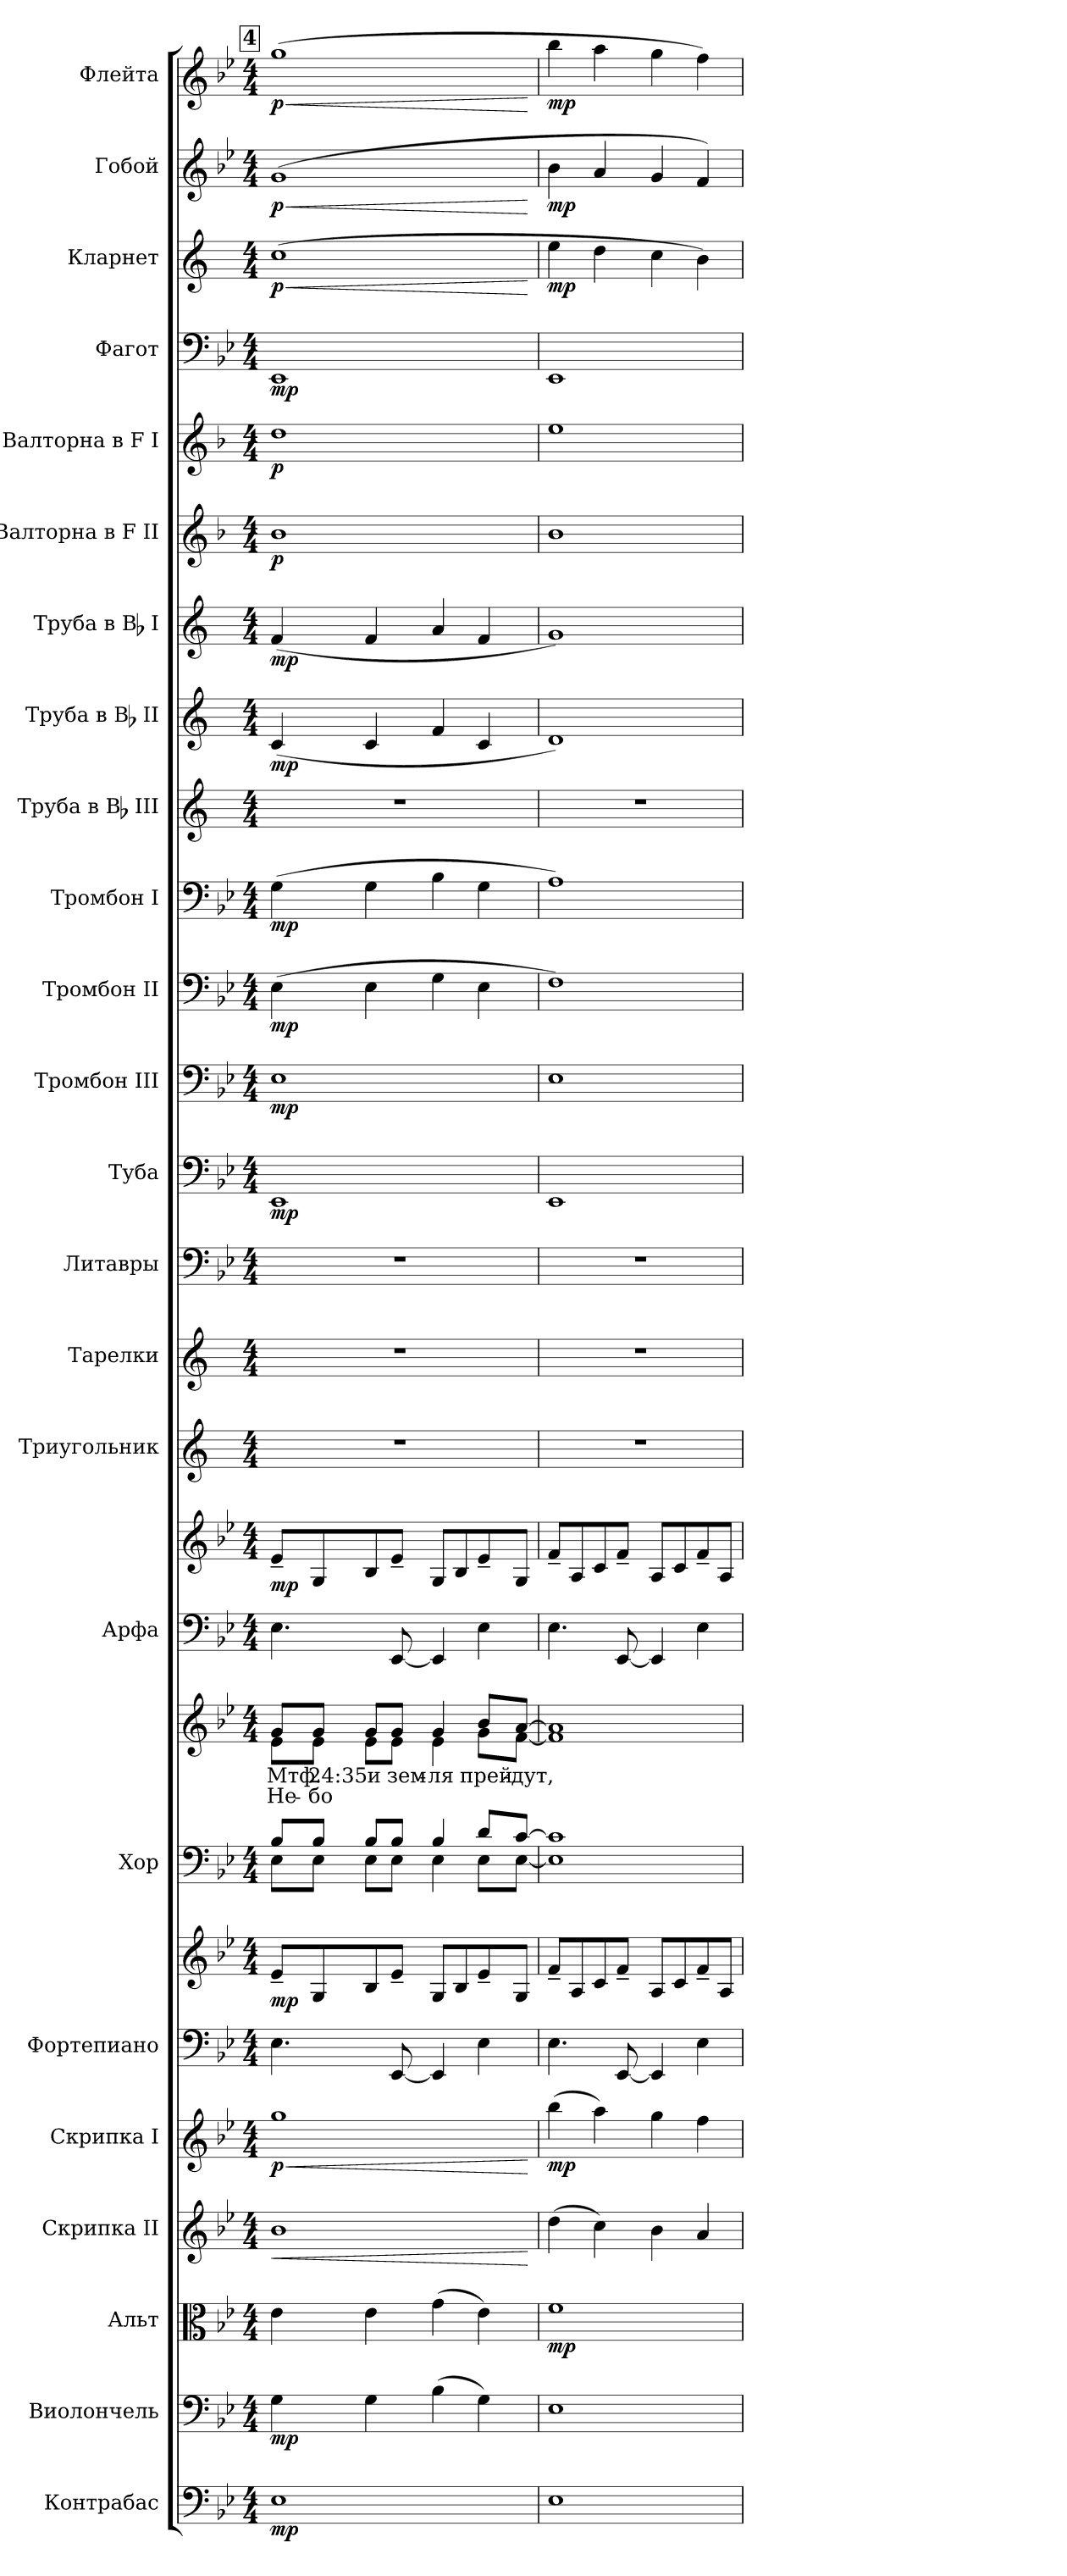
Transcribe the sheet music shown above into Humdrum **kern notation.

**kern	**dynam	**kern	**dynam	**kern	**dynam	**kern	**dynam	**kern	**dynam	**kern	**kern	**dynam	**kern	**kern	**text	**text	**dynam	**kern	**kern	**dynam	**kern	**kern	**kern	**kern	**dynam	**kern	**dynam	**kern	**dynam	**kern	**dynam	**kern	**kern	**dynam	**kern	**dynam	**kern	**dynam	**kern	**dynam	**kern	**dynam	**kern	**dynam	**kern	**dynam	**kern	**dynam
*part24	*part24	*part23	*part23	*part22	*part22	*part21	*part21	*part20	*part20	*part19	*part19	*part19	*part18	*part18	*part18	*part18	*part18	*part17	*part17	*part17	*part16	*part15	*part14	*part13	*part13	*part12	*part12	*part11	*part11	*part10	*part10	*part9	*part8	*part8	*part7	*part7	*part6	*part6	*part5	*part5	*part4	*part4	*part3	*part3	*part2	*part2	*part1	*part1
*staff27	*staff27	*staff26	*staff26	*staff25	*staff25	*staff24	*staff24	*staff23	*staff23	*staff22	*staff21	*staff21/22	*staff20	*staff19	*staff19	*staff19	*staff19/20	*staff18	*staff17	*staff17/18	*staff16	*staff15	*staff14	*staff13	*staff13	*staff12	*staff12	*staff11	*staff11	*staff10	*staff10	*staff9	*staff8	*staff8	*staff7	*staff7	*staff6	*staff6	*staff5	*staff5	*staff4	*staff4	*staff3	*staff3	*staff2	*staff2	*staff1	*staff1
*I"Контрабас	*	*I"Виолончель	*	*I"Альт	*	*I"Скрипка II	*	*I"Скрипка I	*	*I"Фортепиано	*	*	*I"Хор	*	*	*	*	*I"Арфа	*	*	*I"Триугольник	*I"Тарелки	*I"Литавры	*I"Туба	*	*I"Тромбон III	*	*I"Тромбон II	*	*I"Тромбон I	*	*I"Труба в Bb III	*I"Труба в Bb II	*	*I"Труба в Bb I	*	*I"Валторна в F II	*	*I"Валторна в F I	*	*I"Фагот	*	*I"Кларнет	*	*I"Гобой	*	*I"Флейта	*
*	*	*	*	*	*	*	*	*	*	*	*	*	*	*	*	*	*	*	*	*	*	*	*	*	*	*I'Тромб. III	*	*I'Тромб. II	*	*I'Тромб. I	*	*I'Тр. III	*I'Тр. II	*	*I'Тр. I	*	*I'Валт. II	*	*I'Влт. I	*	*	*	*	*	*	*	*	*
!!LO:PB:g=z
*clefF4	*	*clefF4	*	*clefC3	*	*clefG2	*	*clefG2	*	*clefF4	*clefG2	*	*clefF4	*clefG2	*	*	*	*clefF4	*clefG2	*	*clefG2	*clefG2	*clefF4	*clefF4	*	*clefF4	*	*clefF4	*	*clefF4	*	*clefG2	*clefG2	*	*clefG2	*	*clefG2	*	*clefG2	*	*clefF4	*	*clefG2	*	*clefG2	*	*clefG2	*
*ITrd7c12	*	*	*	*	*	*	*	*	*	*	*	*	*	*	*	*	*	*	*	*	*	*	*	*	*	*	*	*	*	*	*	*ITrd1c2	*ITrd1c2	*	*ITrd1c2	*	*ITrd4c7	*	*ITrd4c7	*	*	*	*ITrd1c2	*	*	*	*	*
*k[b-e-]	*	*k[b-e-]	*	*k[b-e-]	*	*k[b-e-]	*	*k[b-e-]	*	*k[b-e-]	*k[b-e-]	*	*k[b-e-]	*k[b-e-]	*	*	*	*k[b-e-]	*k[b-e-]	*	*k[]	*k[]	*k[b-e-]	*k[b-e-]	*	*k[b-e-]	*	*k[b-e-]	*	*k[b-e-]	*	*k[b-e-]	*k[b-e-]	*	*k[b-e-]	*	*k[b-e-]	*	*k[b-e-]	*	*k[b-e-]	*	*k[b-e-]	*	*k[b-e-]	*	*k[b-e-]	*
*B-:	*	*B-:	*	*B-:	*	*B-:	*	*B-:	*	*B-:	*B-:	*	*B-:	*B-:	*	*	*	*B-:	*B-:	*	*C:	*C:	*B-:	*B-:	*	*B-:	*	*B-:	*	*B-:	*	*B-:	*B-:	*	*B-:	*	*B-:	*	*B-:	*	*B-:	*	*B-:	*	*B-:	*	*B-:	*
*M4/4	*	*M4/4	*	*M4/4	*	*M4/4	*	*M4/4	*	*M4/4	*M4/4	*	*M4/4	*M4/4	*	*	*	*M4/4	*M4/4	*	*M4/4	*M4/4	*M4/4	*M4/4	*	*M4/4	*	*M4/4	*	*M4/4	*	*M4/4	*M4/4	*	*M4/4	*	*M4/4	*	*M4/4	*	*M4/4	*	*M4/4	*	*M4/4	*	*M4/4	*
!!LO:REH:place=s1:B:color=#000000:enc=box:fs=9.7131:t=4
=29	=29	=29	=29	=29	=29	=29	=29	=29	=29	=29	=29	=29	=29	=29	=29	=29	=29	=29	=29	=29	=29	=29	=29	=29	=29	=29	=29	=29	=29	=29	=29	=29	=29	=29	=29	=29	=29	=29	=29	=29	=29	=29	=29	=29	=29	=29	=29	=29
!	!	!	!	!	!	!	!LO:HP:b	!	!LO:HP:b	!	!	!	!	!	!	!	!	!	!	!	!	!	!	!	!	!	!	!	!	!	!	!	!	!	!	!	!	!	!	!	!	!	!	!	!	!	!	!
*	*	*	*	*	*	*	*	*	*	*	*	*	*^	*	*	*	*	*	*	*	*	*	*	*	*	*	*	*	*	*	*	*	*	*	*	*	*	*	*	*	*	*	*	*	*	*	*	*
!	!	!	!	!	!	!	!	!	!	!	!	!	!	!	!	!LO:LY:a:color=#000000	!LO:LY:b:color=#000000	!	!	!	!	!	!	!	!	!	!	!	!	!	!	!	!	!	!	!	!	!	!	!	!	!	!	!	!LO:HP:b	!	!LO:HP:b	!	!LO:HP:b
*	*	*	*	*	*	*	*	*	*	*	*	*	*	*	*^	*	*	*	*	*	*	*	*	*	*	*	*	*	*	*	*	*	*	*	*	*	*	*	*	*	*	*	*	*	*	*	*	*	*
1EE-i	mp	4Gi\	mp	4e-i\	p mp	1b-i	<	1ggi	< p	4.E-i\	8e-~i/L	mp	8B-i/L	8E-i\L	8gi/L	8e-i\L	Мтф.	Не-	mp mp	4.E-i\	8e-~i/L	mp	1r	1r	1r	1EE-i	mp	1E-i	mp	(4E-i\	mp	(4Gi\	mp	1r	(4B-i/	mp	(4e-i/	mp	1e-i	p	1gi	p	1EE-i	mp	(1b-i	< p	(1gi	< p	(1ggi	< p
!	!	!	!	!	!	!	!	!	!	!	!	!	!	!	!	!	!LO:LY:a:color=#000000	!LO:LY:b:color=#000000	!	!	!	!	!	!	!	!	!	!	!	!	!	!	!	!	!	!	!	!	!	!	!	!	!	!	!	!	!	!	!	!
.	.	.	.	.	.	.	.	.	.	.	8Gi/	.	8B-i/J	8E-i\J	8gi/J	8e-i\J	24:35	-бо	.	.	8Gi/	.	.	.	.	.	.	.	.	.	.	.	.	.	.	.	.	.	.	.	.	.	.	.	.	.	.	.	.	.
!	!	!	!	!	!	!	!	!	!	!	!	!	!	!	!	!	!LO:LY:b:color=#000000	!	!	!	!	!	!	!	!	!	!	!	!	!	!	!	!	!	!	!	!	!	!	!	!	!	!	!	!	!	!	!	!	!
.	.	4Gi\	.	4e-i\	.	.	.	.	.	.	8B-i/	.	8B-i/L	8E-i\L	8gi/L	8e-i\L	и	.	.	.	8B-i/	.	.	.	.	.	.	.	.	4E-i\	.	4Gi\	.	.	4B-i/	.	4e-i/	.	.	.	.	.	.	.	.	.	.	.	.	.
!	!	!	!	!	!	!	!	!	!	!	!	!	!	!	!	!	!LO:LY:b:color=#000000	!	!	!	!	!	!	!	!	!	!	!	!	!	!	!	!	!	!	!	!	!	!	!	!	!	!	!	!	!	!	!	!	!
.	.	.	.	.	.	.	.	.	.	[<8EE-i/	8e-~i/J	.	8B-i/J	8E-i\J	8gi/J	8e-i\J	зем-	.	.	[<8EE-i/	8e-~i/J	.	.	.	.	.	.	.	.	.	.	.	.	.	.	.	.	.	.	.	.	.	.	.	.	.	.	.	.	.
!	!	!	!	!	!	!	!	!	!	!	!	!	!	!	!	!	!LO:LY:b:color=#000000	!	!	!	!	!	!	!	!	!	!	!	!	!	!	!	!	!	!	!	!	!	!	!	!	!	!	!	!	!	!	!	!	!
.	.	(4B-i\	.	(4gi\	.	.	.	.	.	4EE-i/]	8Gi/L	.	4B-i/	4E-i\	4gi/	4e-i\	-ля	.	.	4EE-i/]	8Gi/L	.	.	.	.	.	.	.	.	4Gi\	.	4B-i\	.	.	4e-i/	.	4gi/	.	.	.	.	.	.	.	.	.	.	.	.	.
.	.	.	.	.	.	.	.	.	.	.	8B-i/	.	.	.	.	.	.	.	.	.	8B-i/	.	.	.	.	.	.	.	.	.	.	.	.	.	.	.	.	.	.	.	.	.	.	.	.	.	.	.	.	.
!	!	!	!	!	!	!	!	!	!	!	!	!	!	!	!	!	!LO:LY:b:color=#000000	!	!	!	!	!	!	!	!	!	!	!	!	!	!	!	!	!	!	!	!	!	!	!	!	!	!	!	!	!	!	!	!	!
.	.	4Gi\)	.	4e-i\)	.	.	.	.	.	4E-i\	8e-~i/	.	8di/L	8E-i\L	8b-i/L	8gi\L	прей-	.	.	4E-i\	8e-~i/	.	.	.	.	.	.	.	.	4E-i\	.	4Gi\	.	.	4B-i/	.	4e-i/	.	.	.	.	.	.	.	.	.	.	.	.	.
!	!	!	!	!	!	!	!	!	!	!	!	!	!	!	!	!	!LO:LY:b:color=#000000	!	!	!	!	!	!	!	!	!	!	!	!	!	!	!	!	!	!	!	!	!	!	!	!	!	!	!	!	!	!	!	!	!
.	.	.	.	.	.	.	.	.	.	.	8Gi/J	.	[>8ci/J	[<8E-i\J	[>8ai/J	[<8fi\J	-дут,	.	.	.	8Gi/J	.	.	.	.	.	.	.	.	.	.	.	.	.	.	.	.	.	.	.	.	.	.	.	.	.	.	.	.	.
*	*	*	*	*	*	*	*	*	*	*	*	*	*v	*v	*	*	*	*	*	*	*	*	*	*	*	*	*	*	*	*	*	*	*	*	*	*	*	*	*	*	*	*	*	*	*	*	*	*	*	*
*	*	*	*	*	*	*	*	*	*	*	*	*	*	*v	*v	*	*	*	*	*	*	*	*	*	*	*	*	*	*	*	*	*	*	*	*	*	*	*	*	*	*	*	*	*	*	*	*	*	*
.	.	.	.	.	.	.	[	.	[	.	.	.	.	.	.	.	.	.	.	.	.	.	.	.	.	.	.	.	.	.	.	.	.	.	.	.	.	.	.	.	.	.	.	[	.	[	.	[
=30	=30	=30	=30	=30	=30	=30	=30	=30	=30	=30	=30	=30	=30	=30	=30	=30	=30	=30	=30	=30	=30	=30	=30	=30	=30	=30	=30	=30	=30	=30	=30	=30	=30	=30	=30	=30	=30	=30	=30	=30	=30	=30	=30	=30	=30	=30	=30	=30
1EE-i	.	1E-i	.	1fi	mp	(4ddi\	.	(4bb-i\	mp	4.E-i\	8f~i/L	.	1E-i] 1ci]	1fi] 1ai]	.	.	.	4.E-i\	8f~i/L	.	1r	1r	1r	1EE-i	.	1E-i	.	1Fi)	.	1Ai)	.	1r	1ci)	.	1fi)	.	1e-i	.	1ai	.	1EE-i	.	4ddi\	mp	4b-i\	mp	4bb-i\	mp
.	.	.	.	.	.	.	.	.	.	.	8Ai/	.	.	.	.	.	.	.	8Ai/	.	.	.	.	.	.	.	.	.	.	.	.	.	.	.	.	.	.	.	.	.	.	.	.	.	.	.	.	.
.	.	.	.	.	.	4cci\)	.	4aai\)	.	.	8ci/	.	.	.	.	.	.	.	8ci/	.	.	.	.	.	.	.	.	.	.	.	.	.	.	.	.	.	.	.	.	.	.	.	4cci\	.	4ai/	.	4aai\	.
.	.	.	.	.	.	.	.	.	.	[<8EE-i/	8f~i/J	.	.	.	.	.	.	[<8EE-i/	8f~i/J	.	.	.	.	.	.	.	.	.	.	.	.	.	.	.	.	.	.	.	.	.	.	.	.	.	.	.	.	.
.	.	.	.	.	.	4b-i\	.	4ggi\	.	4EE-i/]	8Ai/L	.	.	.	.	.	.	4EE-i/]	8Ai/L	.	.	.	.	.	.	.	.	.	.	.	.	.	.	.	.	.	.	.	.	.	.	.	4b-i\	.	4gi/	.	4ggi\	.
.	.	.	.	.	.	.	.	.	.	.	8ci/	.	.	.	.	.	.	.	8ci/	.	.	.	.	.	.	.	.	.	.	.	.	.	.	.	.	.	.	.	.	.	.	.	.	.	.	.	.	.
.	.	.	.	.	.	4ai/	.	4ffi\	.	4E-i\	8f~i/	.	.	.	.	.	.	4E-i\	8f~i/	.	.	.	.	.	.	.	.	.	.	.	.	.	.	.	.	.	.	.	.	.	.	.	4ai\)	.	4fi/)	.	4ffi\)	.
.	.	.	.	.	.	.	.	.	.	.	8Ai/J	.	.	.	.	.	.	.	8Ai/J	.	.	.	.	.	.	.	.	.	.	.	.	.	.	.	.	.	.	.	.	.	.	.	.	.	.	.	.	.
=	=	=	=	=	=	=	=	=	=	=	=	=	=	=	=	=	=	=	=	=	=	=	=	=	=	=	=	=	=	=	=	=	=	=	=	=	=	=	=	=	=	=	=	=	=	=	=	=
*-	*-	*-	*-	*-	*-	*-	*-	*-	*-	*-	*-	*-	*-	*-	*-	*-	*-	*-	*-	*-	*-	*-	*-	*-	*-	*-	*-	*-	*-	*-	*-	*-	*-	*-	*-	*-	*-	*-	*-	*-	*-	*-	*-	*-	*-	*-	*-	*-
